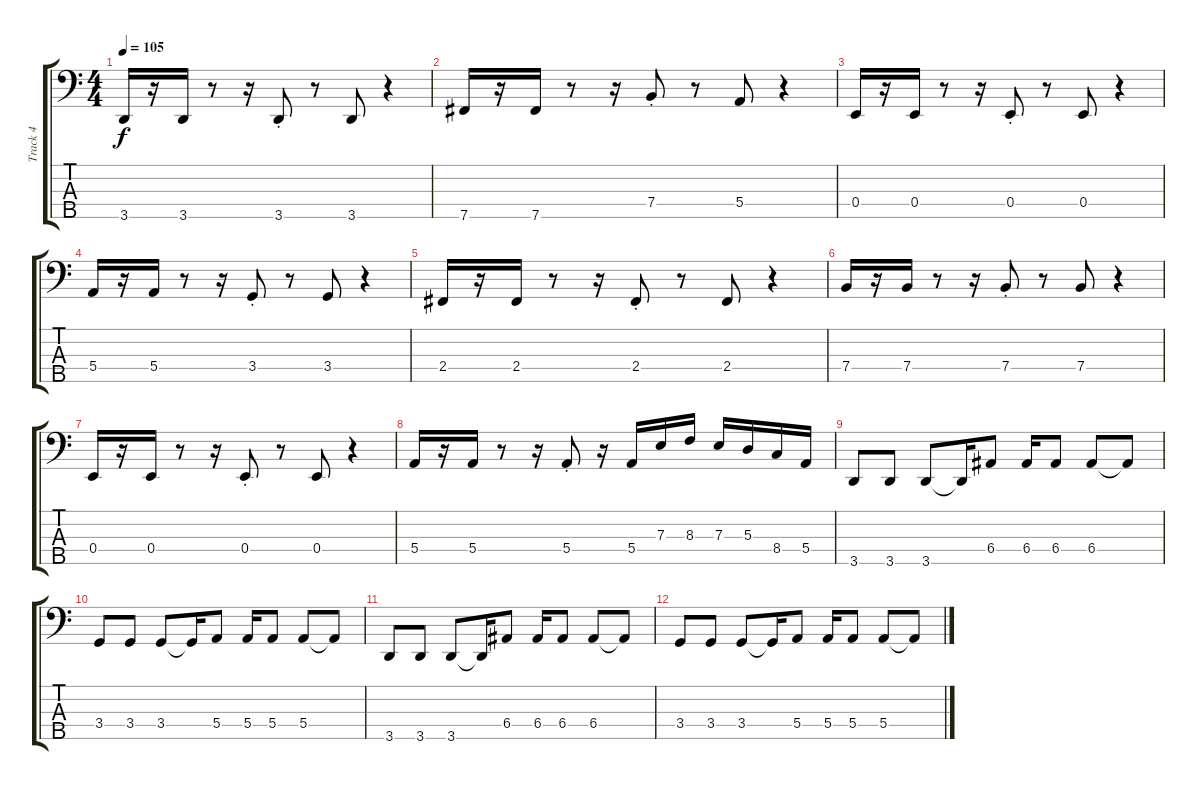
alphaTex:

\track ("Track 4" "Track 4") {instrument electricbassfinger}
\staff {score tabs}
\tuning (G2 D2 A1 E1 B0) {hide}
\ts (4 4)
\tempo 105
\clef f4
\ks c
3.5.16{dy f} r.16 3.5.16 r.8 r.16 3.5{st}.8 r.8 3.5.8 r.4 |
7.5.16 r.16 7.5.16 r.8 r.16 7.4{st}.8 r.8 5.4.8 r.4 |
0.4.16 r.16 0.4.16 r.8 r.16 0.4{st}.8 r.8 0.4.8 r.4 |
5.4.16 r.16 5.4.16 r.8 r.16 3.4{st}.8 r.8 3.4.8 r.4 |
2.4.16 r.16 2.4.16 r.8 r.16 2.4{st}.8 r.8 2.4.8 r.4 |
7.4.16 r.16 7.4.16 r.8 r.16 7.4{st}.8 r.8 7.4.8 r.4 |
0.4.16 r.16 0.4.16 r.8 r.16 0.4{st}.8 r.8 0.4.8 r.4 |
5.4.16 r.16 5.4.16 r.8 r.16 5.4{st}.8 r.16 5.4.16 7.3.16 8.3.16 7.3.16 5.3.16 8.4.16 5.4.16 |
3.5.8 3.5.8 3.5.8 3.5{t}.16 6.4.8 6.4.16 6.4.8 6.4.8 6.4{t}.8 |
3.4.8 3.4.8 3.4.8 3.4{t}.16 5.4.8 5.4.16 5.4.8 5.4.8 5.4{t}.8 |
3.5.8 3.5.8 3.5.8 3.5{t}.16 6.4.8 6.4.16 6.4.8 6.4.8 6.4{t}.8 |
3.4.8 3.4.8 3.4.8 3.4{t}.16 5.4.8 5.4.16 5.4.8 5.4.8 5.4{t}.8
